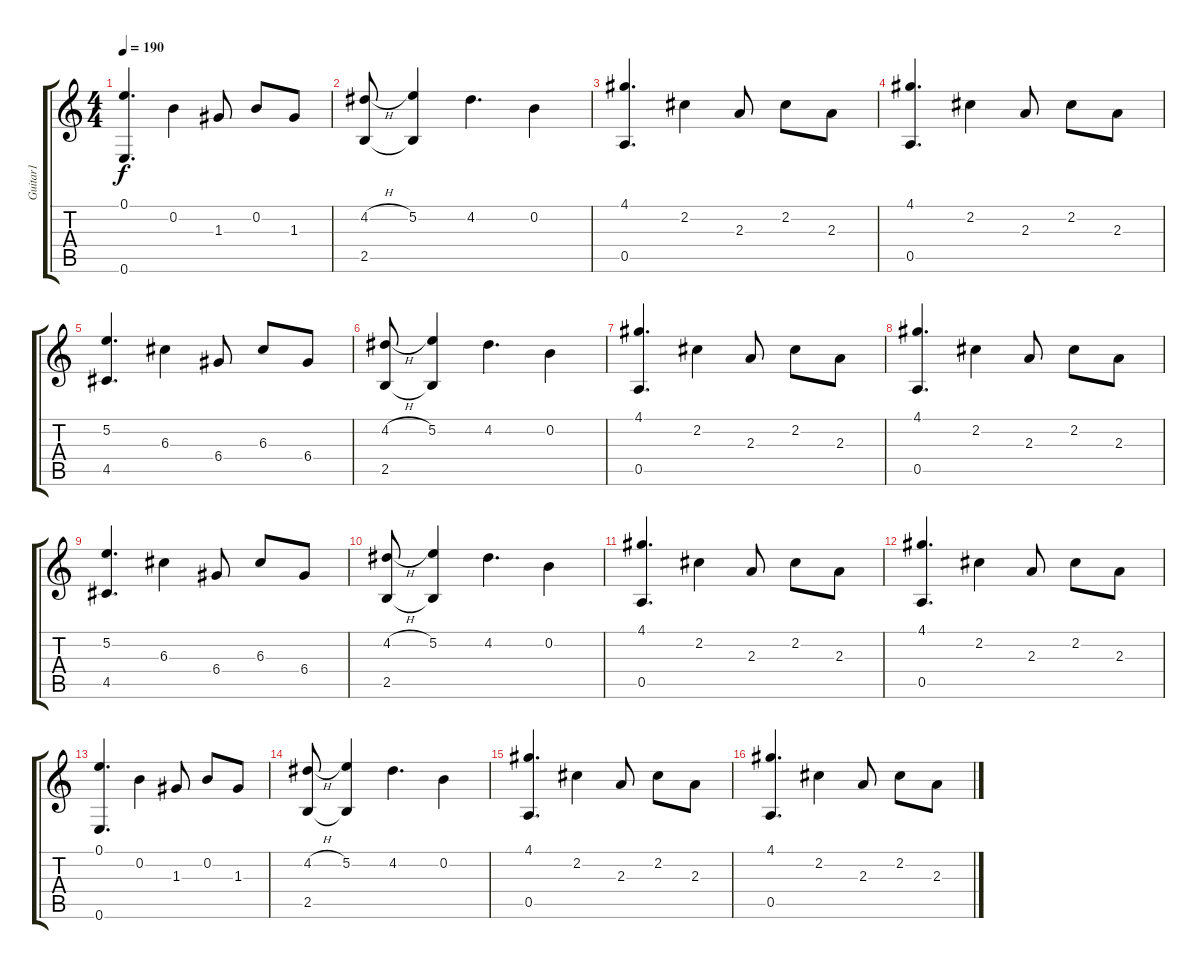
\track ("Guitar1" "Guitar1") {instrument acousticguitarsteel}
\staff {score tabs}
\tuning (E4 B3 G3 D3 A2 E2) {hide}
\ts (4 4)
\tempo 190
\clef g2
\ks c
(0.1 0.6).4{d dy f} 0.2.4 1.3.8 0.2.8 1.3.8 |
(4.2{h} 2.5).8 (5.2 2.5{t}).4 4.2.4{d} 0.2.4 |
(4.1 0.5).4{d} 2.2.4 2.3.8 2.2.8 2.3.8 |
(4.1 0.5).4{d} 2.2.4 2.3.8 2.2.8 2.3.8 |
(5.2 4.5).4{d} 6.3.4 6.4.8 6.3.8 6.4.8 |
(4.2{h} 2.5).8 (5.2 2.5{t}).4 4.2.4{d} 0.2.4 |
(4.1 0.5).4{d} 2.2.4 2.3.8 2.2.8 2.3.8 |
(4.1 0.5).4{d} 2.2.4 2.3.8 2.2.8 2.3.8 |
(5.2 4.5).4{d} 6.3.4 6.4.8 6.3.8 6.4.8 |
(4.2{h} 2.5).8 (5.2 2.5{t}).4 4.2.4{d} 0.2.4 |
(4.1 0.5).4{d} 2.2.4 2.3.8 2.2.8 2.3.8 |
(4.1 0.5).4{d} 2.2.4 2.3.8 2.2.8 2.3.8 |
(0.1 0.6).4{d} 0.2.4 1.3.8 0.2.8 1.3.8 |
(4.2{h} 2.5).8 (5.2 2.5{t}).4 4.2.4{d} 0.2.4 |
(4.1 0.5).4{d} 2.2.4 2.3.8 2.2.8 2.3.8 |
(4.1 0.5).4{d} 2.2.4 2.3.8 2.2.8 2.3.8
